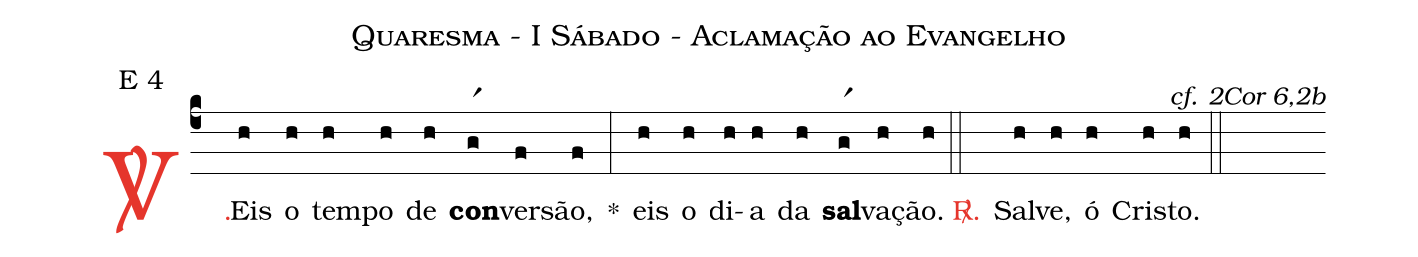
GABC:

name: Quaresma - I Sábado - Aclamação ao Evangelho;
mode: E 4;
commentary: cf. 2Cor 6,2b;
%%
(c4)

<c><sp>V/</sp>.</c>() Eis(h) o(h) tem(h)po(h) de(h) <b>con</b>(gr1)ver(f)são,(f) *(:) eis(h) o(h) di(h)a(h) da(h) <b>sal</b>(gr1)va(h)ção.(h)

(::)

<c><sp>R/</sp>.</c>() Sal(h)ve,(h) ó(h) Cris(h)to.(h)

(::)
